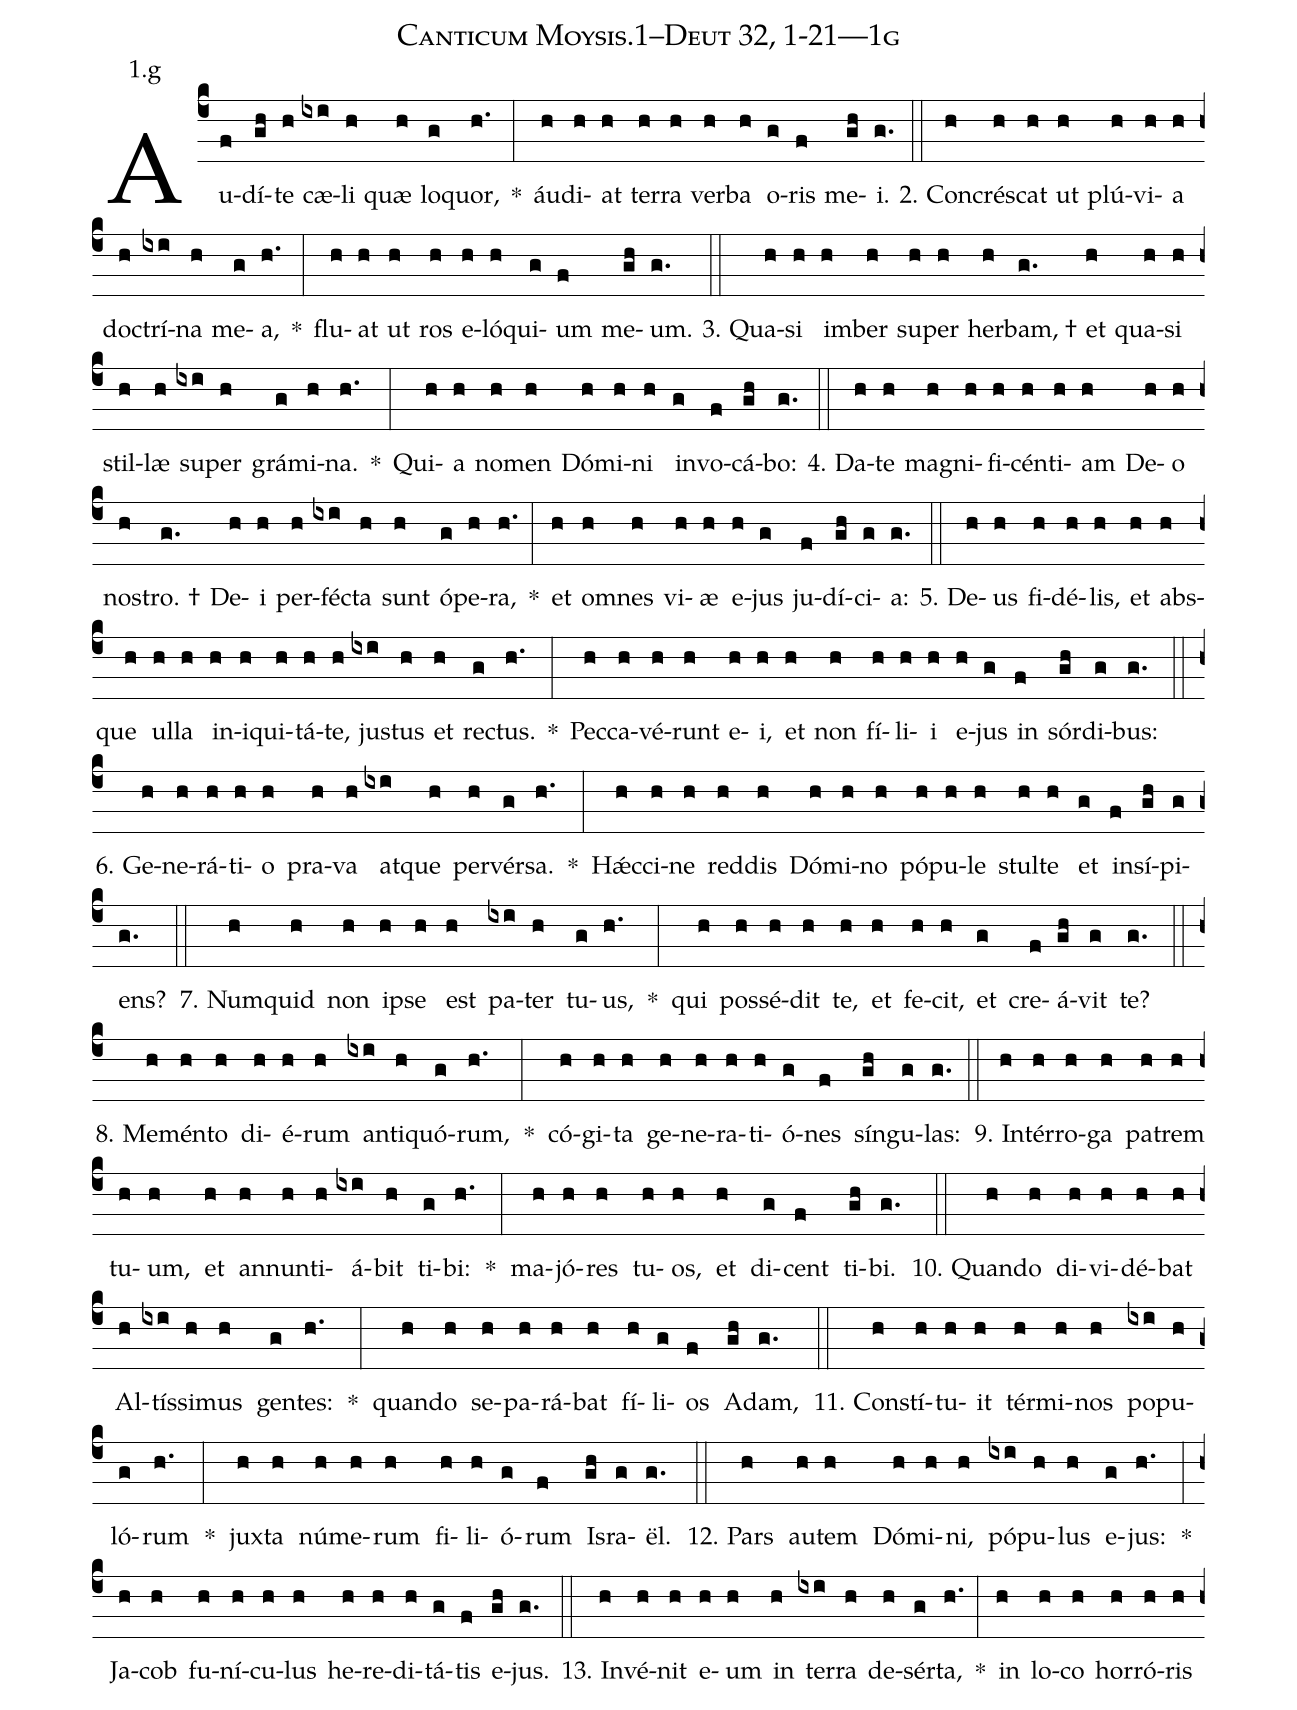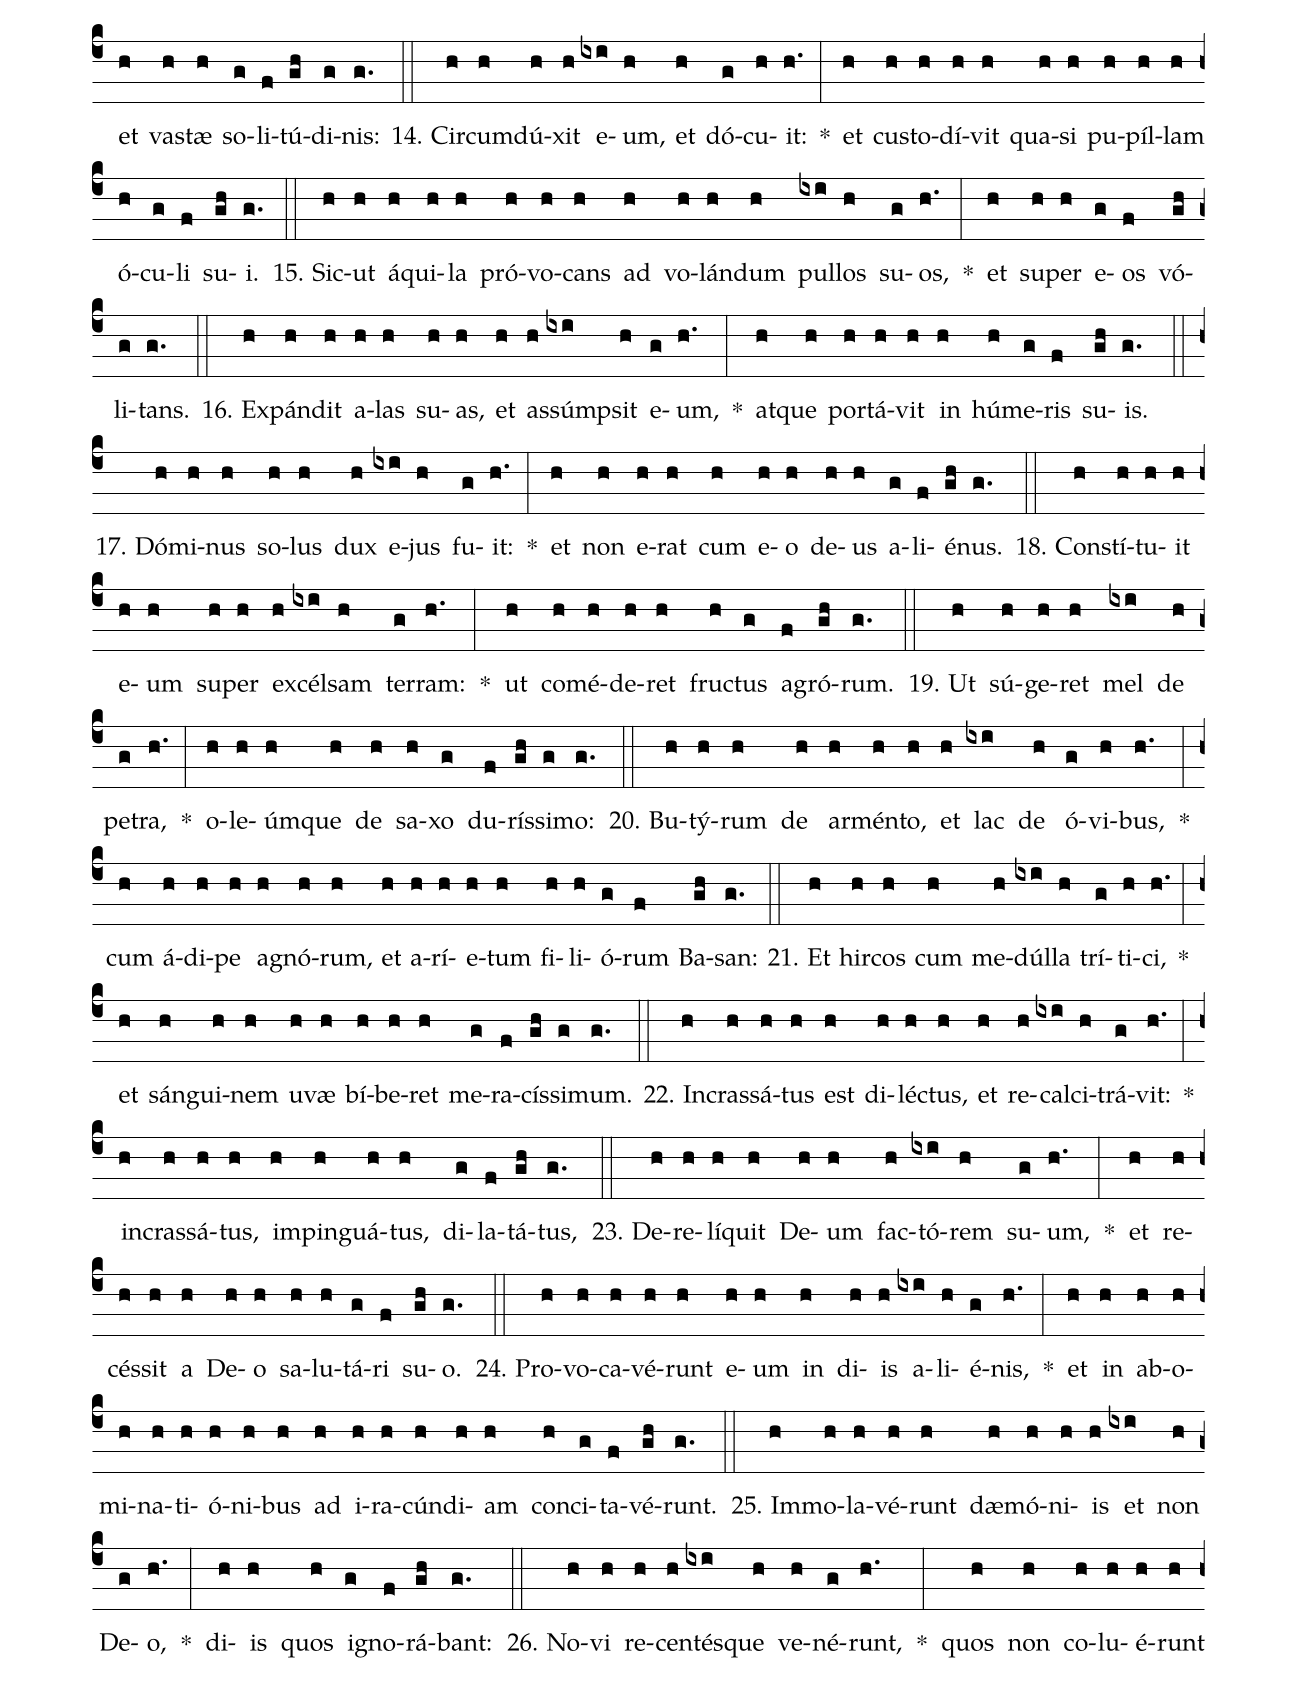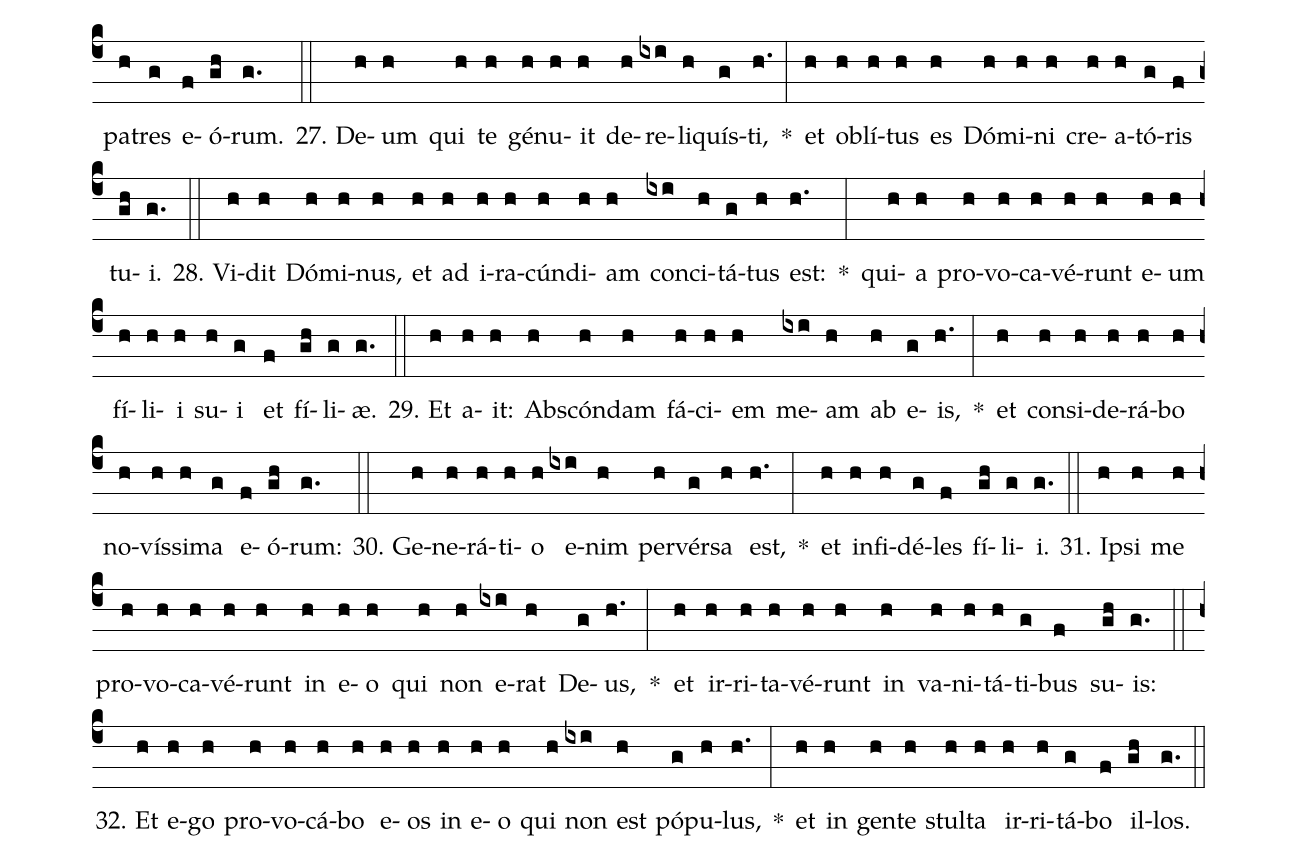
name: Canticum Moysis.1--Deut 32, 1-21---1g;
annotation: 1.g;
%%
(c4)Au(f)dí(gh)te(h) cæ(ixi)li(h) quæ(h) lo(g)quor,(h.) *(:) áu(h)di(h)at(h) ter(h)ra(h) ver(h)ba(h) o(g)ris(f) me(gh)i.(g.) (::)
2. Con(h)crés(h)cat(h) ut(h) plú(h)vi(h)a(h) doc(h)trí(ixi)na(h) me(g)a,(h.) *(:) flu(h)at(h) ut(h) ros(h) e(h)ló(h)qui(g)um(f) me(gh)um.(g.) (::)
3. Qua(h)si(h) im(h)ber(h) su(h)per(h) her(h)bam, †(g.) et(h) qua(h)si(h) stil(h)læ(h) su(ixi)per(h) grá(g)mi(h)na.(h.) *(:) Qui(h)a(h) no(h)men(h) Dó(h)mi(h)ni(h) in(g)vo(f)cá(gh)bo:(g.) (::)
4. Da(h)te(h) ma(h)gni(h)fi(h)cén(h)ti(h)am(h) De(h)o(h) nos(h)tro. †(g.) De(h)i(h) per(h)féc(ixi)ta(h) sunt(h) ó(g)pe(h)ra,(h.) *(:) et(h) om(h)nes(h) vi(h)æ(h) e(h)jus(g) ju(f)dí(gh)ci(g)a:(g.) (::)
5. De(h)us(h) fi(h)dé(h)lis,(h) et(h) abs(h)que(h) ul(h)la(h) in(h)i(h)qui(h)tá(h)te,(h) jus(ixi)tus(h) et(h) rec(g)tus.(h.) *(:) Pec(h)ca(h)vé(h)runt(h) e(h)i,(h) et(h) non(h) fí(h)li(h)i(h) e(h)jus(g) in(f) sór(gh)di(g)bus:(g.) (::)
6. Ge(h)ne(h)rá(h)ti(h)o(h) pra(h)va(h) at(ixi)que(h) per(h)vér(g)sa.(h.) *(:) Hǽc(h)ci(h)ne(h) red(h)dis(h) Dó(h)mi(h)no(h) pó(h)pu(h)le(h) stul(h)te(h) et(g) in(f)sí(gh)pi(g)ens?(g.) (::)
7. Num(h)quid(h) non(h) ip(h)se(h) est(h) pa(ixi)ter(h) tu(g)us,(h.) *(:) qui(h) pos(h)sé(h)dit(h) te,(h) et(h) fe(h)cit,(h) et(g) cre(f)á(gh)vit(g) te?(g.) (::)
8. Me(h)mén(h)to(h) di(h)é(h)rum(h) an(ixi)ti(h)quó(g)rum,(h.) *(:) có(h)gi(h)ta(h) ge(h)ne(h)ra(h)ti(h)ó(g)nes(f) sín(gh)gu(g)las:(g.) (::)
9. In(h)tér(h)ro(h)ga(h) pa(h)trem(h) tu(h)um,(h) et(h) an(h)nun(h)ti(h)á(ixi)bit(h) ti(g)bi:(h.) *(:) ma(h)jó(h)res(h) tu(h)os,(h) et(h) di(g)cent(f) ti(gh)bi.(g.) (::)
10. Quan(h)do(h) di(h)vi(h)dé(h)bat(h) Al(h)tís(ixi)si(h)mus(h) gen(g)tes:(h.) *(:) quan(h)do(h) se(h)pa(h)rá(h)bat(h) fí(h)li(g)os(f) A(gh)dam,(g.) (::)
11. Con(h)stí(h)tu(h)it(h) tér(h)mi(h)nos(h) po(ixi)pu(h)ló(g)rum(h.) *(:) jux(h)ta(h) nú(h)me(h)rum(h) fi(h)li(h)ó(g)rum(f) Is(gh)ra(g)ël.(g.) (::)
12. Pars(h) au(h)tem(h) Dó(h)mi(h)ni,(h) pó(ixi)pu(h)lus(h) e(g)jus:(h.) *(:) Ja(h)cob(h) fu(h)ní(h)cu(h)lus(h) he(h)re(h)di(h)tá(g)tis(f) e(gh)jus.(g.) (::)
13. In(h)vé(h)nit(h) e(h)um(h) in(h) ter(ixi)ra(h) de(h)sér(g)ta,(h.) *(:) in(h) lo(h)co(h) hor(h)ró(h)ris(h) et(h) vas(h)tæ(h) so(g)li(f)tú(gh)di(g)nis:(g.) (::)
14. Cir(h)cum(h)dú(h)xit(h) e(ixi)um,(h) et(h) dó(g)cu(h)it:(h.) *(:) et(h) cus(h)to(h)dí(h)vit(h) qua(h)si(h) pu(h)píl(h)lam(h) ó(h)cu(g)li(f) su(gh)i.(g.) (::)
15. Sic(h)ut(h) á(h)qui(h)la(h) pró(h)vo(h)cans(h) ad(h) vo(h)lán(h)dum(h) pul(ixi)los(h) su(g)os,(h.) *(:) et(h) su(h)per(h) e(g)os(f) vó(gh)li(g)tans.(g.) (::)
16. Ex(h)pán(h)dit(h) a(h)las(h) su(h)as,(h) et(h) as(h)súmp(ixi)sit(h) e(g)um,(h.) *(:) at(h)que(h) por(h)tá(h)vit(h) in(h) hú(h)me(g)ris(f) su(gh)is.(g.) (::)
17. Dó(h)mi(h)nus(h) so(h)lus(h) dux(h) e(ixi)jus(h) fu(g)it:(h.) *(:) et(h) non(h) e(h)rat(h) cum(h) e(h)o(h) de(h)us(h) a(g)li(f)é(gh)nus.(g.) (::)
18. Con(h)stí(h)tu(h)it(h) e(h)um(h) su(h)per(h) ex(h)cél(ixi)sam(h) ter(g)ram:(h.) *(:) ut(h) com(h)é(h)de(h)ret(h) fruc(h)tus(g) a(f)gró(gh)rum.(g.) (::)
19. Ut(h) sú(h)ge(h)ret(h) mel(ixi) de(h) pe(g)tra,(h.) *(:) o(h)le(h)úm(h)que(h) de(h) sa(h)xo(g) du(f)rís(gh)si(g)mo:(g.) (::)
20. Bu(h)tý(h)rum(h) de(h) ar(h)mén(h)to,(h) et(h) lac(ixi) de(h) ó(g)vi(h)bus,(h.) *(:) cum(h) á(h)di(h)pe(h) a(h)gnó(h)rum,(h) et(h) a(h)rí(h)e(h)tum(h) fi(h)li(h)ó(g)rum(f) Ba(gh)san:(g.) (::)
21. Et(h) hir(h)cos(h) cum(h) me(h)dúl(ixi)la(h) trí(g)ti(h)ci,(h.) *(:) et(h) sán(h)gui(h)nem(h) u(h)væ(h) bí(h)be(h)ret(h) me(g)ra(f)cís(gh)si(g)mum.(g.) (::)
22. In(h)cras(h)sá(h)tus(h) est(h) di(h)léc(h)tus,(h) et(h) re(h)cal(ixi)ci(h)trá(g)vit:(h.) *(:) in(h)cras(h)sá(h)tus,(h) im(h)pin(h)guá(h)tus,(h) di(g)la(f)tá(gh)tus,(g.) (::)
23. De(h)re(h)lí(h)quit(h) De(h)um(h) fac(h)tó(ixi)rem(h) su(g)um,(h.) *(:) et(h) re(h)cés(h)sit(h) a(h) De(h)o(h) sa(h)lu(h)tá(g)ri(f) su(gh)o.(g.) (::)
24. Pro(h)vo(h)ca(h)vé(h)runt(h) e(h)um(h) in(h) di(h)is(h) a(ixi)li(h)é(g)nis,(h.) *(:) et(h) in(h) ab(h)o(h)mi(h)na(h)ti(h)ó(h)ni(h)bus(h) ad(h) i(h)ra(h)cún(h)di(h)am(h) con(h)ci(g)ta(f)vé(gh)runt.(g.) (::)
25. Im(h)mo(h)la(h)vé(h)runt(h) dæ(h)mó(h)ni(h)is(h) et(ixi) non(h) De(g)o,(h.) *(:) di(h)is(h) quos(h) i(g)gno(f)rá(gh)bant:(g.) (::)
26. No(h)vi(h) re(h)cen(h)tés(ixi)que(h) ve(h)né(g)runt,(h.) *(:) quos(h) non(h) co(h)lu(h)é(h)runt(h) pa(h)tres(g) e(f)ó(gh)rum.(g.) (::)
27. De(h)um(h) qui(h) te(h) gé(h)nu(h)it(h) de(h)re(ixi)li(h)quís(g)ti,(h.) *(:) et(h) ob(h)lí(h)tus(h) es(h) Dó(h)mi(h)ni(h) cre(h)a(h)tó(g)ris(f) tu(gh)i.(g.) (::)
28. Vi(h)dit(h) Dó(h)mi(h)nus,(h) et(h) ad(h) i(h)ra(h)cún(h)di(h)am(h) con(ixi)ci(h)tá(g)tus(h) est:(h.) *(:) qui(h)a(h) pro(h)vo(h)ca(h)vé(h)runt(h) e(h)um(h) fí(h)li(h)i(h) su(h)i(g) et(f) fí(gh)li(g)æ.(g.) (::)
29. Et(h) a(h)it:(h) Abs(h)cón(h)dam(h) fá(h)ci(h)em(h) me(ixi)am(h) ab(h) e(g)is,(h.) *(:) et(h) con(h)si(h)de(h)rá(h)bo(h) no(h)vís(h)si(h)ma(g) e(f)ó(gh)rum:(g.) (::)
30. Ge(h)ne(h)rá(h)ti(h)o(h) e(ixi)nim(h) per(h)vér(g)sa(h) est,(h.) *(:) et(h) in(h)fi(h)dé(g)les(f) fí(gh)li(g)i.(g.) (::)
31. Ip(h)si(h) me(h) pro(h)vo(h)ca(h)vé(h)runt(h) in(h) e(h)o(h) qui(h) non(h) e(ixi)rat(h) De(g)us,(h.) *(:) et(h) ir(h)ri(h)ta(h)vé(h)runt(h) in(h) va(h)ni(h)tá(h)ti(g)bus(f) su(gh)is:(g.) (::)
32. Et(h) e(h)go(h) pro(h)vo(h)cá(h)bo(h) e(h)os(h) in(h) e(h)o(h) qui(h) non(ixi) est(h) pó(g)pu(h)lus,(h.) *(:) et(h) in(h) gen(h)te(h) stul(h)ta(h) ir(h)ri(h)tá(g)bo(f) il(gh)los.(g.) (::)
